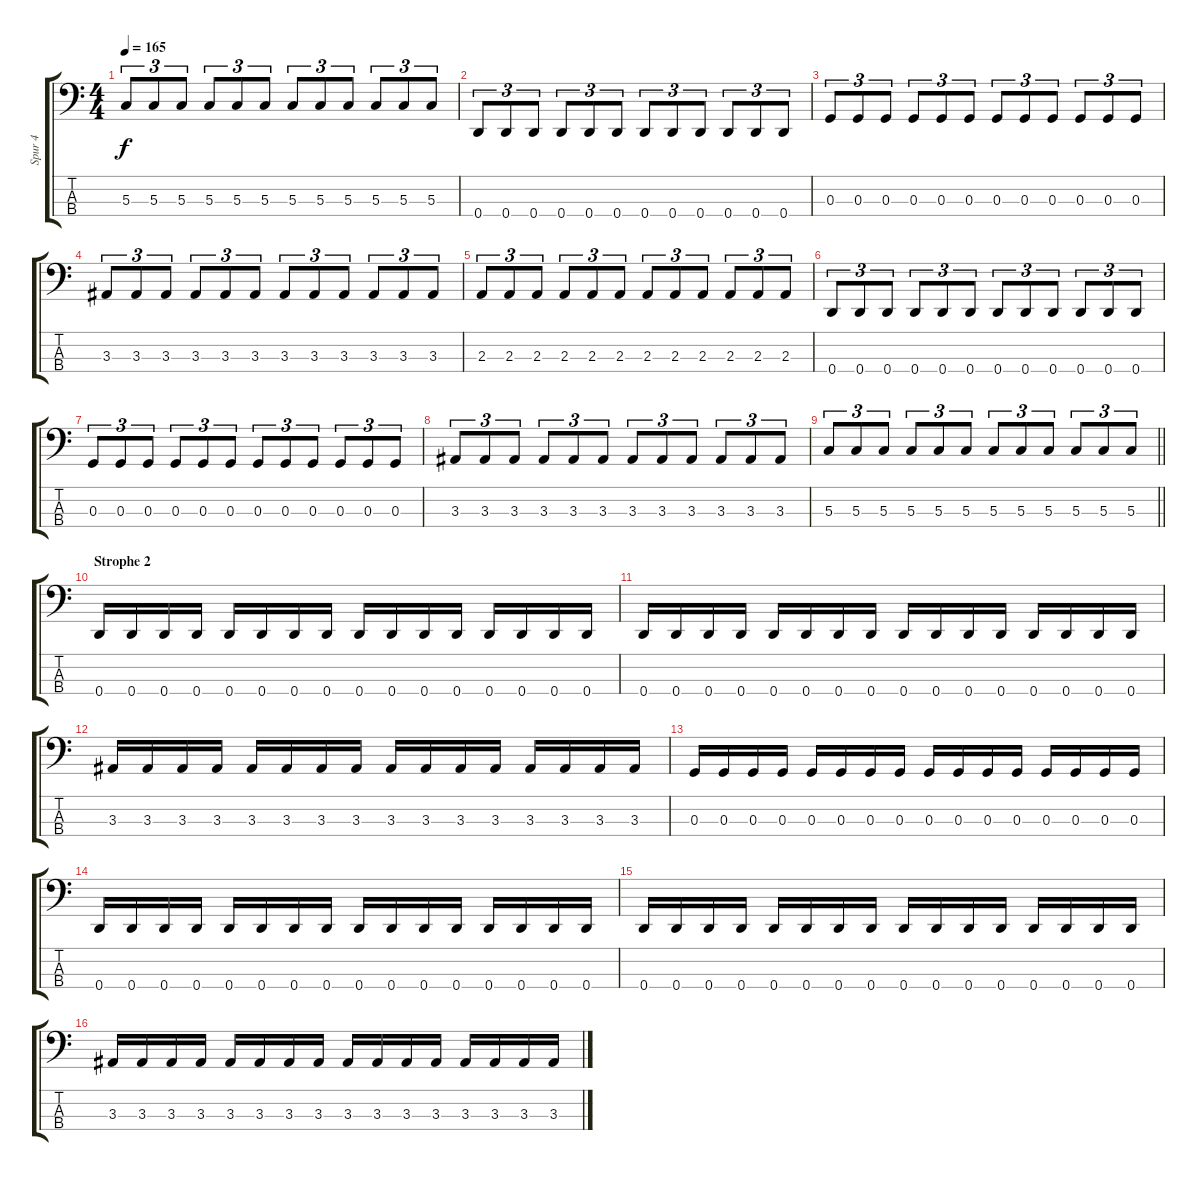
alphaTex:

\track ("Spur 4" "Spur 4") {instrument electricbassfinger}
\staff {score tabs}
\tuning (F2 C2 G1 D1) {hide}
\ts (4 4)
\tempo 165
\clef f4
\ks c
5.3.8{tu (3 2) dy f} 5.3.8{tu (3 2)} 5.3.8{tu (3 2)} 5.3.8{tu (3 2)} 5.3.8{tu (3 2)} 5.3.8{tu (3 2)} 5.3.8{tu (3 2)} 5.3.8{tu (3 2)} 5.3.8{tu (3 2)} 5.3.8{tu (3 2)} 5.3.8{tu (3 2)} 5.3.8{tu (3 2)} |
0.4.8{tu (3 2)} 0.4.8{tu (3 2)} 0.4.8{tu (3 2)} 0.4.8{tu (3 2)} 0.4.8{tu (3 2)} 0.4.8{tu (3 2)} 0.4.8{tu (3 2)} 0.4.8{tu (3 2)} 0.4.8{tu (3 2)} 0.4.8{tu (3 2)} 0.4.8{tu (3 2)} 0.4.8{tu (3 2)} |
0.3.8{tu (3 2)} 0.3.8{tu (3 2)} 0.3.8{tu (3 2)} 0.3.8{tu (3 2)} 0.3.8{tu (3 2)} 0.3.8{tu (3 2)} 0.3.8{tu (3 2)} 0.3.8{tu (3 2)} 0.3.8{tu (3 2)} 0.3.8{tu (3 2)} 0.3.8{tu (3 2)} 0.3.8{tu (3 2)} |
3.3.8{tu (3 2)} 3.3.8{tu (3 2)} 3.3.8{tu (3 2)} 3.3.8{tu (3 2)} 3.3.8{tu (3 2)} 3.3.8{tu (3 2)} 3.3.8{tu (3 2)} 3.3.8{tu (3 2)} 3.3.8{tu (3 2)} 3.3.8{tu (3 2)} 3.3.8{tu (3 2)} 3.3.8{tu (3 2)} |
2.3.8{tu (3 2)} 2.3.8{tu (3 2)} 2.3.8{tu (3 2)} 2.3.8{tu (3 2)} 2.3.8{tu (3 2)} 2.3.8{tu (3 2)} 2.3.8{tu (3 2)} 2.3.8{tu (3 2)} 2.3.8{tu (3 2)} 2.3.8{tu (3 2)} 2.3.8{tu (3 2)} 2.3.8{tu (3 2)} |
0.4.8{tu (3 2)} 0.4.8{tu (3 2)} 0.4.8{tu (3 2)} 0.4.8{tu (3 2)} 0.4.8{tu (3 2)} 0.4.8{tu (3 2)} 0.4.8{tu (3 2)} 0.4.8{tu (3 2)} 0.4.8{tu (3 2)} 0.4.8{tu (3 2)} 0.4.8{tu (3 2)} 0.4.8{tu (3 2)} |
0.3.8{tu (3 2)} 0.3.8{tu (3 2)} 0.3.8{tu (3 2)} 0.3.8{tu (3 2)} 0.3.8{tu (3 2)} 0.3.8{tu (3 2)} 0.3.8{tu (3 2)} 0.3.8{tu (3 2)} 0.3.8{tu (3 2)} 0.3.8{tu (3 2)} 0.3.8{tu (3 2)} 0.3.8{tu (3 2)} |
3.3.8{tu (3 2)} 3.3.8{tu (3 2)} 3.3.8{tu (3 2)} 3.3.8{tu (3 2)} 3.3.8{tu (3 2)} 3.3.8{tu (3 2)} 3.3.8{tu (3 2)} 3.3.8{tu (3 2)} 3.3.8{tu (3 2)} 3.3.8{tu (3 2)} 3.3.8{tu (3 2)} 3.3.8{tu (3 2)} |
\barLineRight lightlight
5.3.8{tu (3 2)} 5.3.8{tu (3 2)} 5.3.8{tu (3 2)} 5.3.8{tu (3 2)} 5.3.8{tu (3 2)} 5.3.8{tu (3 2)} 5.3.8{tu (3 2)} 5.3.8{tu (3 2)} 5.3.8{tu (3 2)} 5.3.8{tu (3 2)} 5.3.8{tu (3 2)} 5.3.8{tu (3 2)} |
\section ("" "Strophe 2")
0.4.16 0.4.16 0.4.16 0.4.16 0.4.16 0.4.16 0.4.16 0.4.16 0.4.16 0.4.16 0.4.16 0.4.16 0.4.16 0.4.16 0.4.16 0.4.16 |
0.4.16 0.4.16 0.4.16 0.4.16 0.4.16 0.4.16 0.4.16 0.4.16 0.4.16 0.4.16 0.4.16 0.4.16 0.4.16 0.4.16 0.4.16 0.4.16 |
3.3.16 3.3.16 3.3.16 3.3.16 3.3.16 3.3.16 3.3.16 3.3.16 3.3.16 3.3.16 3.3.16 3.3.16 3.3.16 3.3.16 3.3.16 3.3.16 |
0.3.16 0.3.16 0.3.16 0.3.16 0.3.16 0.3.16 0.3.16 0.3.16 0.3.16 0.3.16 0.3.16 0.3.16 0.3.16 0.3.16 0.3.16 0.3.16 |
0.4.16 0.4.16 0.4.16 0.4.16 0.4.16 0.4.16 0.4.16 0.4.16 0.4.16 0.4.16 0.4.16 0.4.16 0.4.16 0.4.16 0.4.16 0.4.16 |
0.4.16 0.4.16 0.4.16 0.4.16 0.4.16 0.4.16 0.4.16 0.4.16 0.4.16 0.4.16 0.4.16 0.4.16 0.4.16 0.4.16 0.4.16 0.4.16 |
3.3.16 3.3.16 3.3.16 3.3.16 3.3.16 3.3.16 3.3.16 3.3.16 3.3.16 3.3.16 3.3.16 3.3.16 3.3.16 3.3.16 3.3.16 3.3.16
